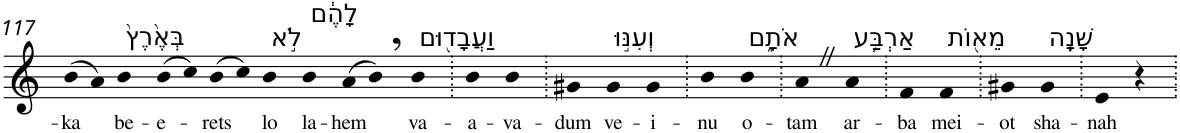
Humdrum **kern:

**kern	**text
*part1	*part1
*staff1	*staff1
*I"Piano	*
*I'Pno	*
!!LO:PB:g=z
*clefG2	*
*k[]	*
=117	=117
!	!LO:LY:b
(>8b	-ka
8a)	.
!LO:TX:a:t=בְּאֶ֙רֶץ֙	!
!	!LO:LY:b
4b	be-
!	!LO:LY:b
(>8b	-e-
8cc)	.
!	!LO:LY:b
(>8b	-rets
8cc)	.
!LO:TX:a:t=לֹ֣א	!
!	!LO:LY:b
4b	lo
!LO:TX:a:t=לָהֶ֔ם	!
!	!LO:LY:b
4b	la-
!	!LO:LY:b
(>8a	-hem
8b,)	.
!LO:TX:a:t=וַעֲבָד֖וּם	!
!	!LO:LY:b
4b	va-
=118.	=118.
!	!LO:LY:b
4b	-a-
!	!LO:LY:b
4b	-va-
=119.	=119.
!	!LO:LY:b
4g#X	-dum
!LO:TX:a:t=וְעִנּ֣וּ	!
!	!LO:LY:b
4g#	ve-
!	!LO:LY:b
4g#	-i-
=120.	=120.
!	!LO:LY:b
4b	-nu
!LO:TX:a:t=אֹתָ֑ם	!
!	!LO:LY:b
4b	o-
=121.	=121.
!	!LO:LY:b
4aZ	-tam
!LO:TX:a:t=אַרְבַּ֥ע	!
!	!LO:LY:b
4a	ar-
=122.	=122.
!	!LO:LY:b
4f	-ba
!LO:TX:a:t=מֵא֖וֹת	!
!	!LO:LY:b
4f	mei-
=123.	=123.
!	!LO:LY:b
4g#X	-ot
!LO:TX:a:t=שָׁנָֽה	!
!	!LO:LY:b
4g#	sha-
=124.	=124.
!	!LO:LY:b
4e	-nah
4r	.
=.	=.
*-	*-
